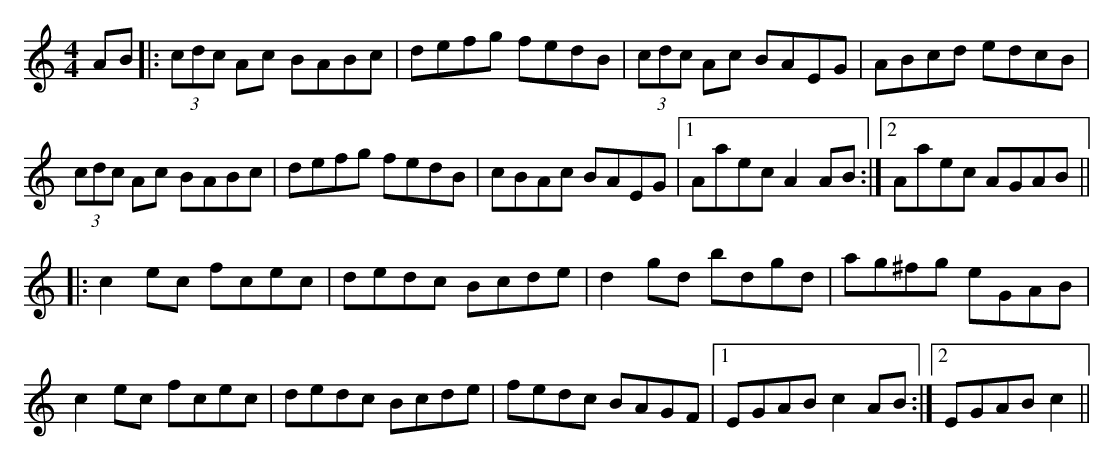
X:1
M:4/4
K:Amin
AB|:(3cdc Ac BABc|defg fedB|(3cdc Ac BAEG|ABcd edcB|
(3cdc Ac BABc|defg fedB|cBAc BAEG|1 Aaec A2AB:|2 Aaec AGAB||
|:c2ec fcec|dedc Bcde|d2gd bdgd|ag^fg eGAB|
c2ec fcec|dedc Bcde|fedc BAGF|1 EGAB c2AB:|2 EGAB c2||
